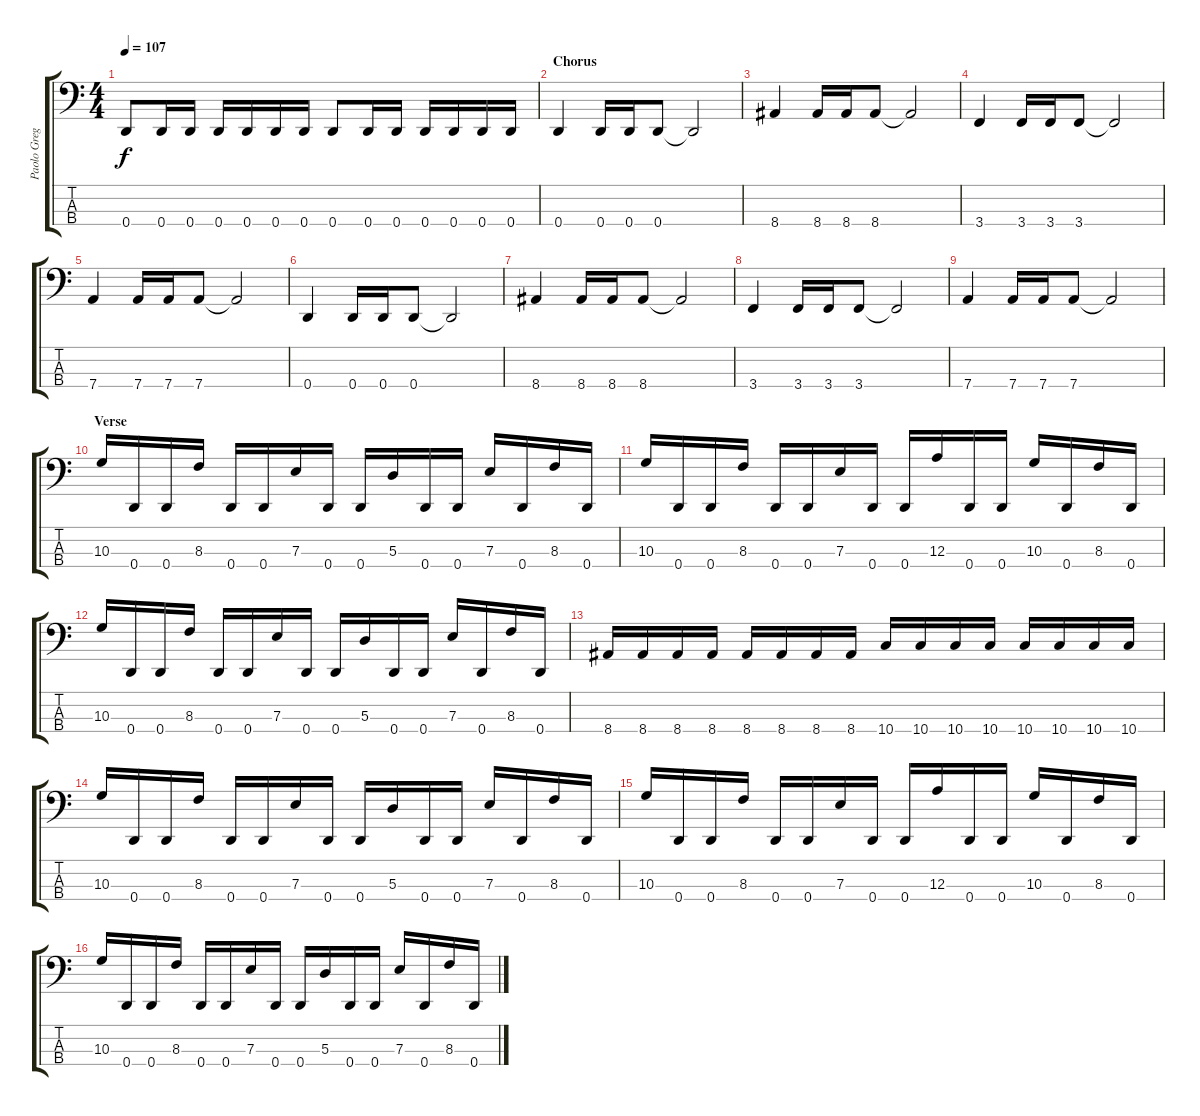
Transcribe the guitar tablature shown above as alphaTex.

\track ("Paolo Gregoletto" "Paolo Greg") {instrument electricbasspick}
\staff {score tabs}
\tuning (G2 D2 A1 D1) {hide}
\ts (4 4)
\tempo 107
\clef f4
\ks c
0.4.8{dy f} 0.4.16 0.4.16 0.4.16 0.4.16 0.4.16 0.4.16 0.4.8 0.4.16 0.4.16 0.4.16 0.4.16 0.4.16 0.4.16 |
\section ("" "Chorus")
0.4.4 0.4.16 0.4.16 0.4.8 0.4{t}.2 |
8.4.4 8.4.16 8.4.16 8.4.8 8.4{t}.2 |
3.4.4 3.4.16 3.4.16 3.4.8 3.4{t}.2 |
7.4.4 7.4.16 7.4.16 7.4.8 7.4{t}.2 |
0.4.4 0.4.16 0.4.16 0.4.8 0.4{t}.2 |
8.4.4 8.4.16 8.4.16 8.4.8 8.4{t}.2 |
3.4.4 3.4.16 3.4.16 3.4.8 3.4{t}.2 |
7.4.4 7.4.16 7.4.16 7.4.8 7.4{t}.2 |
\section ("" "Verse")
10.3.16 0.4.16 0.4.16 8.3.16 0.4.16 0.4.16 7.3.16 0.4.16 0.4.16 5.3.16 0.4.16 0.4.16 7.3.16 0.4.16 8.3.16 0.4.16 |
10.3.16 0.4.16 0.4.16 8.3.16 0.4.16 0.4.16 7.3.16 0.4.16 0.4.16 12.3.16 0.4.16 0.4.16 10.3.16 0.4.16 8.3.16 0.4.16 |
10.3.16 0.4.16 0.4.16 8.3.16 0.4.16 0.4.16 7.3.16 0.4.16 0.4.16 5.3.16 0.4.16 0.4.16 7.3.16 0.4.16 8.3.16 0.4.16 |
8.4.16 8.4.16 8.4.16 8.4.16 8.4.16 8.4.16 8.4.16 8.4.16 10.4.16 10.4.16 10.4.16 10.4.16 10.4.16 10.4.16 10.4.16 10.4.16 |
10.3.16 0.4.16 0.4.16 8.3.16 0.4.16 0.4.16 7.3.16 0.4.16 0.4.16 5.3.16 0.4.16 0.4.16 7.3.16 0.4.16 8.3.16 0.4.16 |
10.3.16 0.4.16 0.4.16 8.3.16 0.4.16 0.4.16 7.3.16 0.4.16 0.4.16 12.3.16 0.4.16 0.4.16 10.3.16 0.4.16 8.3.16 0.4.16 |
10.3.16 0.4.16 0.4.16 8.3.16 0.4.16 0.4.16 7.3.16 0.4.16 0.4.16 5.3.16 0.4.16 0.4.16 7.3.16 0.4.16 8.3.16 0.4.16
